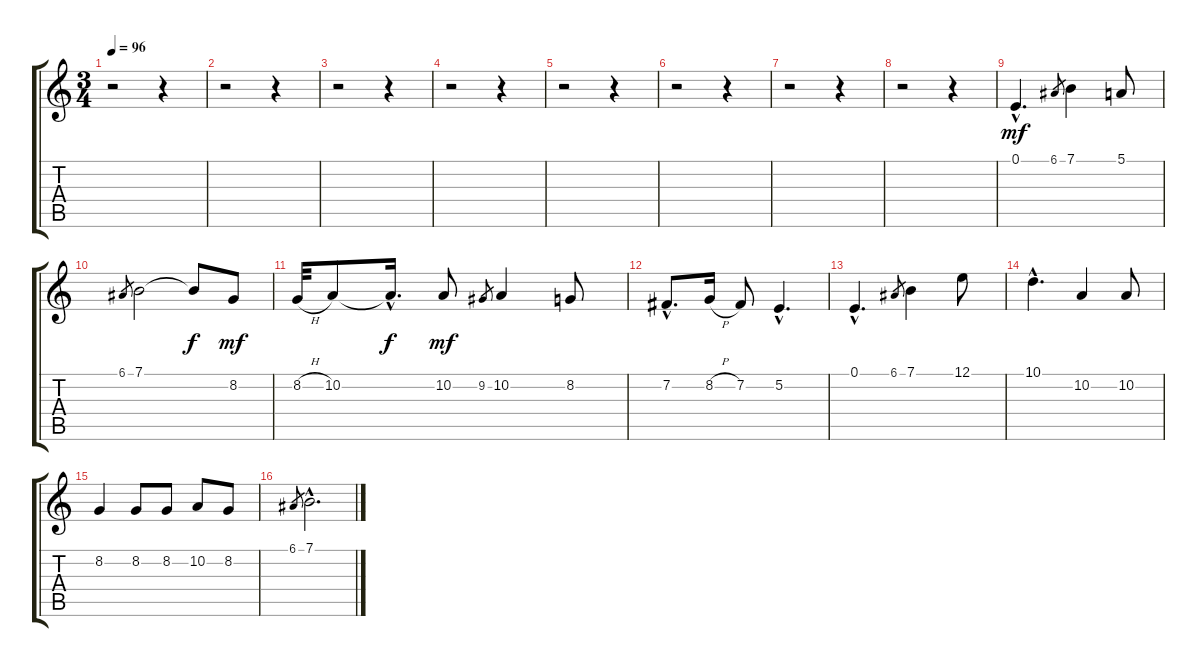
\track "" {instrument bagpipe}
\staff {score tabs}
\tuning (E4 B3 G3 D3 A2 E2) {hide}
\ts (3 4)
\tempo 96
\clef g2
\ks c
r.2{dy mf instrument bagpipe} r.4 |
r.2 r.4 |
r.2 r.4 |
r.2 r.4 |
r.2 r.4 |
r.2 r.4 |
r.2 r.4 |
r.2 r.4 |
0.1{hac}.4{d} 6.1.8{gr} 7.1.4 5.1.8 |
6.1.8{gr} 7.1.2 7.1{t}.8{dy f} 8.2.8{dy mf} |
8.2{h}.32 10.2.8 10.2{hac t}.16{d dy f} 10.2.8{dy mf} 9.2.8{gr} 10.2.4 8.2.8 |
7.2{hac}.8{d} 8.2{h}.16 7.2.8 5.2{hac}.4{d} |
0.1{hac}.4{d} 6.1.8{gr} 7.1.4 12.1.8 |
10.1{hac}.4{d} 10.2.4 10.2.8 |
8.2.4 8.2.8 8.2.8 10.2.8 8.2.8 |
6.1.8{gr} 7.1{hac}.2{d}
